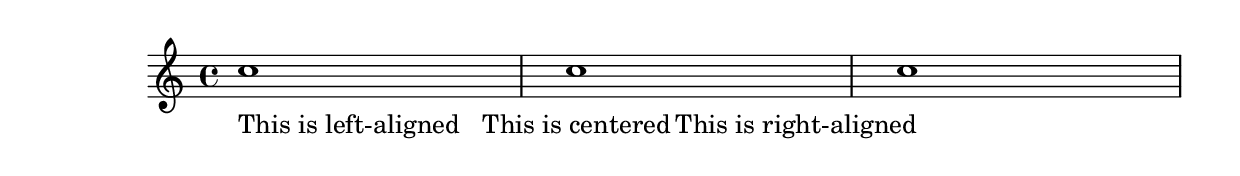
%% Do not edit this file; it is automatically
%% generated from LSR http://lsr.dsi.unimi.it
%% This file is in the public domain.
\version "2.13.10"

\header {
  lsrtags = "text, vocal-music"

%% Translation of GIT committish: 45fc8488655f9ea122d1ec6e3328892618bd6971
  texidoces = "
La alineación horizontal de la letra se puede ajustar sobreescribiendo
la propiedad @code{self-alignment-X} del objeto @code{LyricText}.
@code{#-1} es izquierda, @code{#0} es centrado y @code{#1} es derecha;
sin embargo, puede usar también @code{#LEFT}, @code{#CENTER} y
@code{#RIGHT}.

"
  doctitlees = "Alineación de la letra"

  texidoc = "
Horizontal alignment for lyrics cam be set by overriding the
@code{self-alignment-X} property of the @code{LyricText} object.
@code{#-1} is left, @code{#0} is center and @code{#1} is right;
however, you can use @code{#LEFT}, @code{#CENTER} and @code{#RIGHT} as
well.

"
  doctitle = "Lyrics alignment"
} % begin verbatim

\layout { ragged-right = ##f }
\relative c'' {
  c1
  c1
  c1
}
\addlyrics {
  \once \override LyricText #'self-alignment-X = #LEFT
  "This is left-aligned"
  \once \override LyricText #'self-alignment-X = #CENTER
  "This is centered"
  \once \override LyricText #'self-alignment-X = #1
  "This is right-aligned"
}

